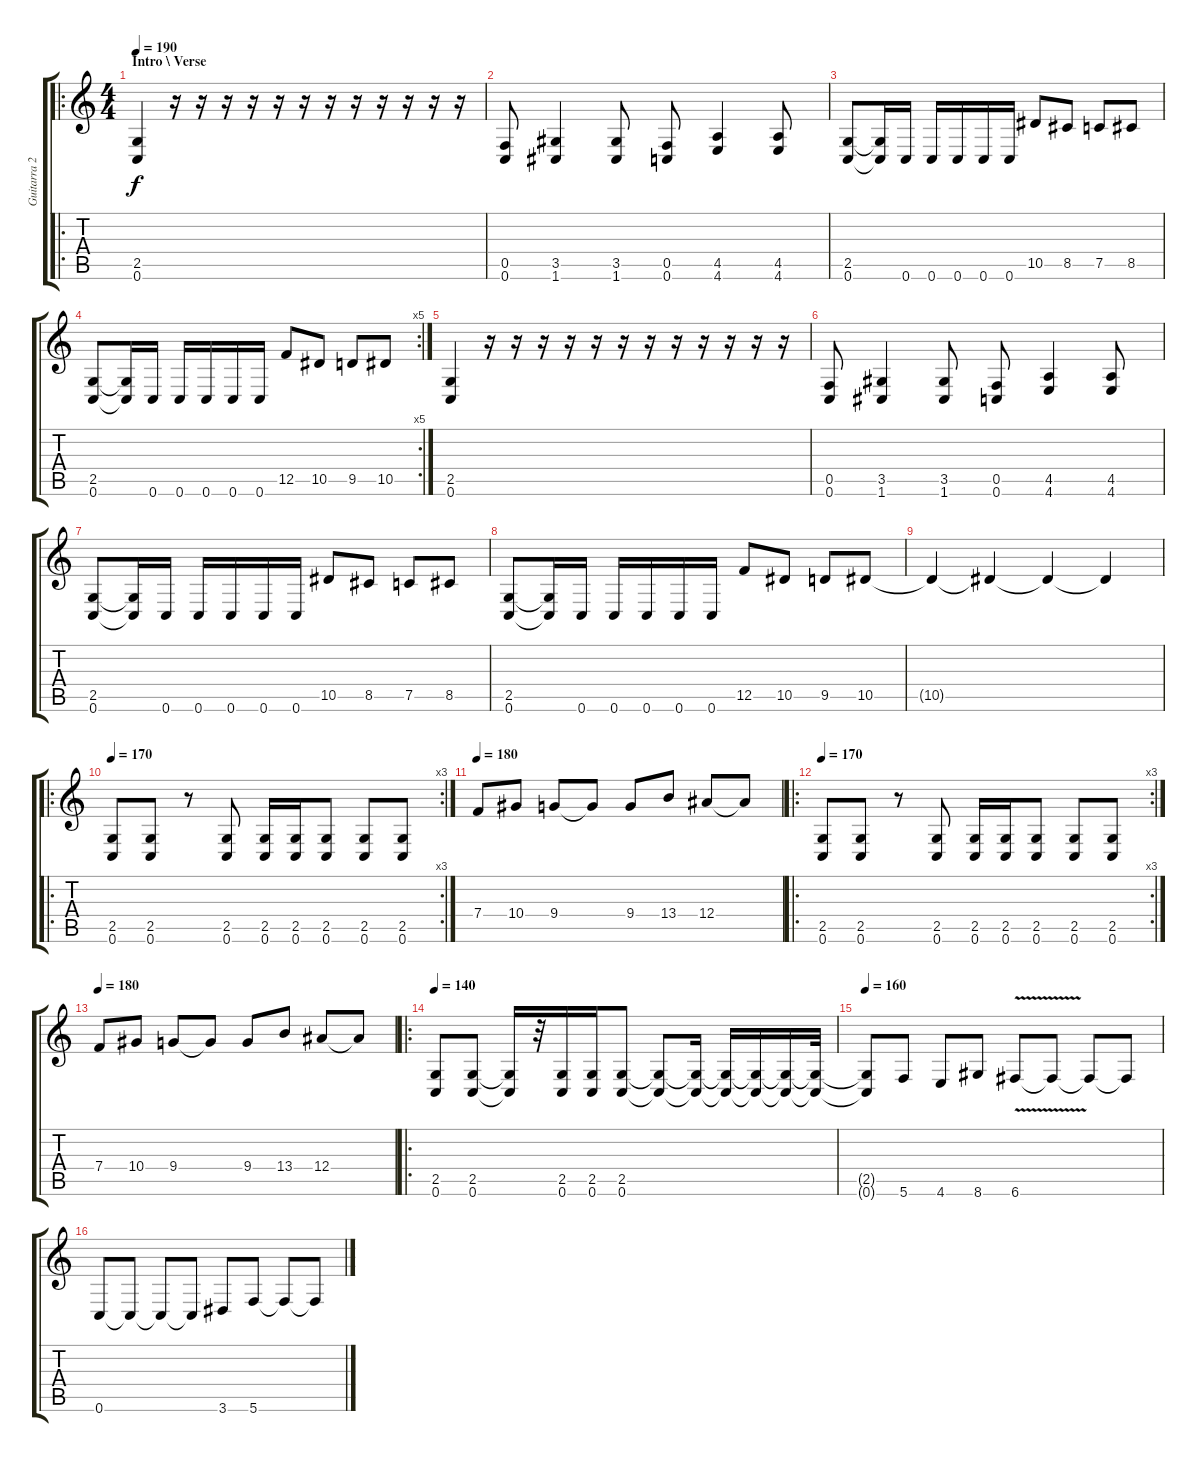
\track ("Guitarra 2" "Guitarra 2") {instrument distortionguitar}
\staff {score tabs}
\tuning (C4 G3 Eb3 Bb2 F2 C2) {hide}
\ro
\ts (4 4)
\section ("" "Intro \\ Verse")
\tempo 190
\clef g2
\ks c
(2.5 0.6).4{dy f instrument distortionguitar} r.16 r.16 r.16 r.16 r.16 r.16 r.16 r.16 r.16 r.16 r.16 r.16 |
(0.5 0.6).8 (3.5 1.6).4 (3.5 1.6).8 (0.5 0.6).8 (4.5 4.6).4 (4.5 4.6).8 |
(2.5 0.6).8 (2.5{t} 0.6{t}).16 0.6.16 0.6.16 0.6.16 0.6.16 0.6.16 10.5.8 8.5.8 7.5.8 8.5.8 |
\rc 5
(2.5 0.6).8 (2.5{t} 0.6{t}).16 0.6.16 0.6.16 0.6.16 0.6.16 0.6.16 12.5.8 10.5.8 9.5.8 10.5.8 |
(2.5 0.6).4 r.16 r.16 r.16 r.16 r.16 r.16 r.16 r.16 r.16 r.16 r.16 r.16 |
(0.5 0.6).8 (3.5 1.6).4 (3.5 1.6).8 (0.5 0.6).8 (4.5 4.6).4 (4.5 4.6).8 |
(2.5 0.6).8 (2.5{t} 0.6{t}).16 0.6.16 0.6.16 0.6.16 0.6.16 0.6.16 10.5.8 8.5.8 7.5.8 8.5.8 |
(2.5 0.6).8 (2.5{t} 0.6{t}).16 0.6.16 0.6.16 0.6.16 0.6.16 0.6.16 12.5.8 10.5.8 9.5.8 10.5.8 |
10.5{t}.4 10.5{t}.4 10.5{t}.4 10.5{t}.4 |
\ro
\rc 3
\section ("" "")
\tempo 170
(2.5 0.6).8 (2.5 0.6).8 r.8 (2.5 0.6).8 (2.5 0.6).16 (2.5 0.6).16 (2.5 0.6).8 (2.5 0.6).8 (2.5 0.6).8 |
\tempo 180
7.4.8 10.4.8 9.4.8 9.4{t}.8 9.4.8 13.4.8 12.4.8 12.4{t}.8 |
\ro
\rc 3
\tempo 170
(2.5 0.6).8 (2.5 0.6).8 r.8 (2.5 0.6).8 (2.5 0.6).16 (2.5 0.6).16 (2.5 0.6).8 (2.5 0.6).8 (2.5 0.6).8 |
\tempo 180
7.4.8 10.4.8 9.4.8 9.4{t}.8 9.4.8 13.4.8 12.4.8 12.4{t}.8 |
\ro
\tempo 140
(2.5 0.6).8 (2.5 0.6).8 (2.5{t} 0.6{t}).16 r.32 (2.5 0.6).16 (2.5 0.6).16 (2.5 0.6).8 (2.5{t} 0.6{t}).8 (2.5{t} 0.6{t}).16 (2.5{t} 0.6{t}).16 (2.5{t} 0.6{t}).16 (2.5{t} 0.6{t}).16 (2.5{t} 0.6{t}).32 |
\tempo 160
(2.5{t} 0.6{t}).8 5.6.8 4.6.8 8.6.8 6.6{v}.8 6.6{t}.8 6.6{t}.8 6.6{t}.8 |
0.6.8 0.6{t}.8 0.6{t}.8 0.6{t}.8 3.6.8 5.6.8 5.6{t}.8 5.6{t}.8
